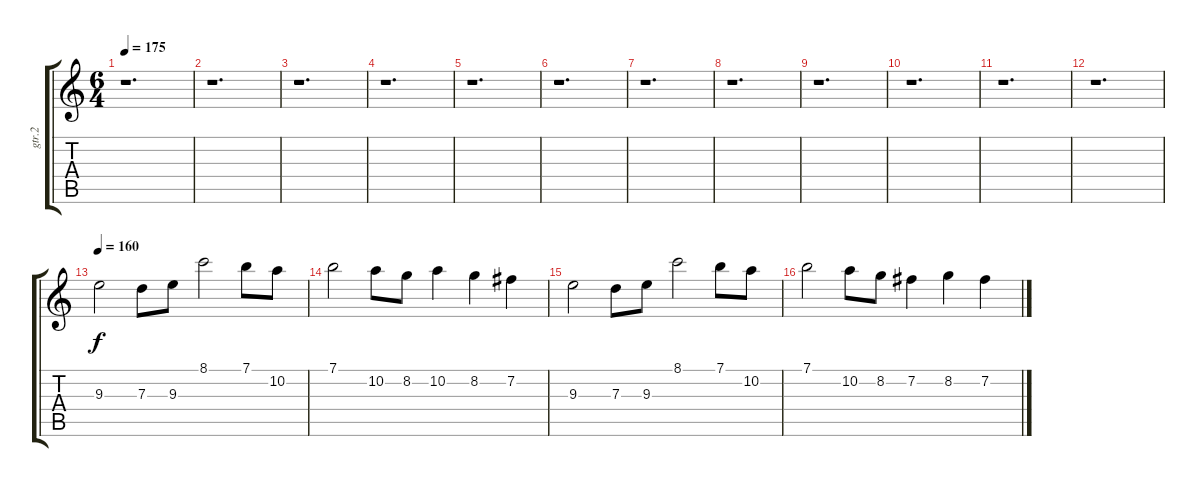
\track ("gtr.2" "gtr.2") {instrument electricguitarclean}
\staff {score tabs}
\tuning (E4 B3 G3 D3 A2 E2) {hide}
\ts (6 4)
\tempo 175
\clef g2
\ks c
r.1{d dy f} |
r.1{d} |
r.1{d} |
r.1{d} |
r.1{d} |
r.1{d} |
r.1{d} |
r.1{d} |
r.1{d} |
r.1{d} |
r.1{d} |
r.1{d} |
\tempo 160
9.3.2 7.3.8 9.3.8 8.1.2 7.1.8 10.2.8 |
7.1.2 10.2.8 8.2.8 10.2.4 8.2.4 7.2.4 |
9.3.2 7.3.8 9.3.8 8.1.2 7.1.8 10.2.8 |
7.1.2 10.2.8 8.2.8 7.2.4 8.2.4 7.2.4
